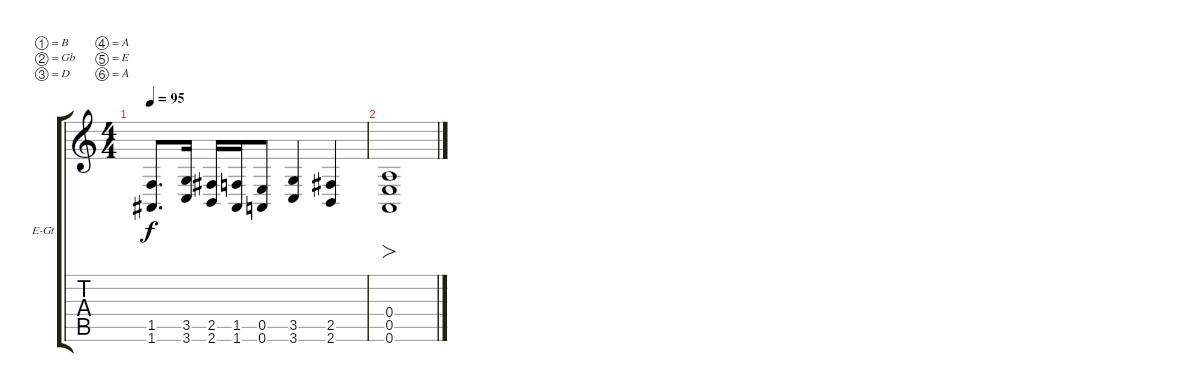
\defaultSystemsLayout 4
\bracketExtendMode groupsimilarinstruments
\firstSystemTrackNameOrientation horizontal
\otherSystemsTrackNameOrientation horizontal
\track ("Rodger Beaujard | Guitar" "E-Gt") {instrument distortionguitar}
\staff {score tabs}
\tuning (B3 Gb3 D3 A2 E2 A1)
\ts (4 4)
\tempo 95
\clef g2
\ks c
(1.6 1.5).8{d dy f} (3.6 3.5).16 (2.6 2.5).16 (1.6 1.5).16 (0.6 0.5).8 (3.6 3.5).4 (2.6 2.5).4 |
(0.6 0.5 0.4).1{fo}
